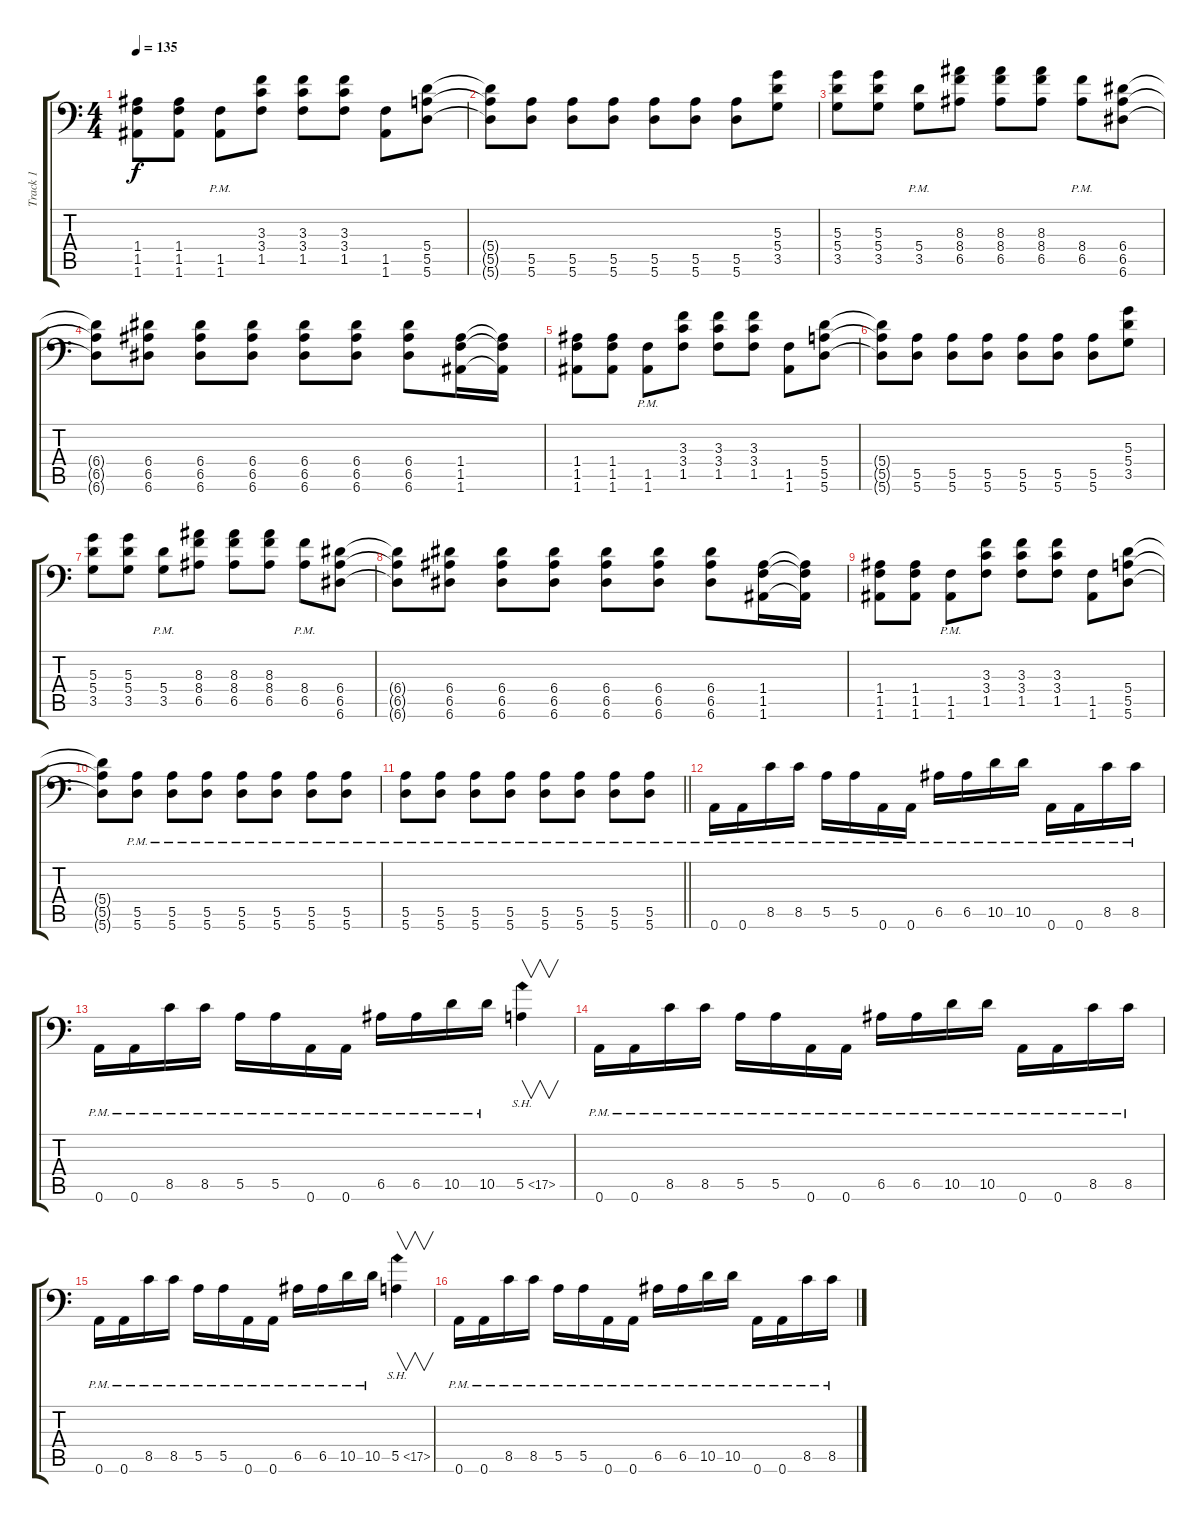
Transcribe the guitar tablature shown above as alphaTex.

\track ("Track 1" "Track 1") {instrument distortionguitar}
\staff {score tabs}
\tuning (B3 Gb3 D3 A2 E2 A1) {hide}
\ts (4 4)
\tempo 135
\clef f4
\ks c
(1.4 1.5 1.6).8{dy f} (1.4 1.5 1.6).8 (1.5{pm} 1.6{pm}).8 (3.3 3.4 1.5).8 (3.3 3.4 1.5).8 (3.3 3.4 1.5).8 (1.5 1.6).8 (5.4 5.5 5.6).8 |
(5.4{t} 5.5{t} 5.6{t}).8 (5.5 5.6).8 (5.5 5.6).8 (5.5 5.6).8 (5.5 5.6).8 (5.5 5.6).8 (5.5 5.6).8 (5.3 5.4 3.5).8 |
(5.3 5.4 3.5).8 (5.3 5.4 3.5).8 (5.4{pm} 3.5{pm}).8 (8.3 8.4 6.5).8 (8.3 8.4 6.5).8 (8.3 8.4 6.5).8 (8.4{pm} 6.5{pm}).8 (6.4 6.5 6.6).8 |
(6.4{t} 6.5{t} 6.6{t}).8 (6.4 6.5 6.6).8 (6.4 6.5 6.6).8 (6.4 6.5 6.6).8 (6.4 6.5 6.6).8 (6.4 6.5 6.6).8 (6.4 6.5 6.6).8 (1.4 1.5 1.6).16 (1.4{t} 1.5{t} 1.6{t}).16 |
(1.4 1.5 1.6).8 (1.4 1.5 1.6).8 (1.5{pm} 1.6{pm}).8 (3.3 3.4 1.5).8 (3.3 3.4 1.5).8 (3.3 3.4 1.5).8 (1.5 1.6).8 (5.4 5.5 5.6).8 |
(5.4{t} 5.5{t} 5.6{t}).8 (5.5 5.6).8 (5.5 5.6).8 (5.5 5.6).8 (5.5 5.6).8 (5.5 5.6).8 (5.5 5.6).8 (5.3 5.4 3.5).8 |
(5.3 5.4 3.5).8 (5.3 5.4 3.5).8 (5.4{pm} 3.5{pm}).8 (8.3 8.4 6.5).8 (8.3 8.4 6.5).8 (8.3 8.4 6.5).8 (8.4{pm} 6.5{pm}).8 (6.4 6.5 6.6).8 |
(6.4{t} 6.5{t} 6.6{t}).8 (6.4 6.5 6.6).8 (6.4 6.5 6.6).8 (6.4 6.5 6.6).8 (6.4 6.5 6.6).8 (6.4 6.5 6.6).8 (6.4 6.5 6.6).8 (1.4 1.5 1.6).16 (1.4{t} 1.5{t} 1.6{t}).16 |
(1.4 1.5 1.6).8 (1.4 1.5 1.6).8 (1.5{pm} 1.6{pm}).8 (3.3 3.4 1.5).8 (3.3 3.4 1.5).8 (3.3 3.4 1.5).8 (1.5 1.6).8 (5.4 5.5 5.6).8 |
(5.4{t} 5.5{t} 5.6{t}).8 (5.5{pm} 5.6{pm}).8 (5.5{pm} 5.6{pm}).8 (5.5{pm} 5.6{pm}).8 (5.5{pm} 5.6{pm}).8 (5.5{pm} 5.6{pm}).8 (5.5{pm} 5.6{pm}).8 (5.5{pm} 5.6{pm}).8 |
\barLineRight lightlight
(5.5{pm} 5.6{pm}).8 (5.5{pm} 5.6{pm}).8 (5.5{pm} 5.6{pm}).8 (5.5{pm} 5.6{pm}).8 (5.5{pm} 5.6{pm}).8 (5.5{pm} 5.6{pm}).8 (5.5{pm} 5.6{pm}).8 (5.5{pm} 5.6{pm}).8 |
0.6{pm}.16 0.6{pm}.16 8.5{pm}.16 8.5{pm}.16 5.5{pm}.16 5.5{pm}.16 0.6{pm}.16 0.6{pm}.16 6.5{pm}.16 6.5{pm}.16 10.5{pm}.16 10.5{pm}.16 0.6{pm}.16 0.6{pm}.16 8.5{pm}.16 8.5{pm}.16 |
0.6{pm}.16 0.6{pm}.16 8.5{pm}.16 8.5{pm}.16 5.5{pm}.16 5.5{pm}.16 0.6{pm}.16 0.6{pm}.16 6.5{pm}.16 6.5{pm}.16 10.5{pm}.16 10.5{pm}.16 5.5{sh 12}.4{v} |
0.6{pm}.16 0.6{pm}.16 8.5{pm}.16 8.5{pm}.16 5.5{pm}.16 5.5{pm}.16 0.6{pm}.16 0.6{pm}.16 6.5{pm}.16 6.5{pm}.16 10.5{pm}.16 10.5{pm}.16 0.6{pm}.16 0.6{pm}.16 8.5{pm}.16 8.5{pm}.16 |
0.6{pm}.16 0.6{pm}.16 8.5{pm}.16 8.5{pm}.16 5.5{pm}.16 5.5{pm}.16 0.6{pm}.16 0.6{pm}.16 6.5{pm}.16 6.5{pm}.16 10.5{pm}.16 10.5{pm}.16 5.5{sh 12}.4{v} |
0.6{pm}.16 0.6{pm}.16 8.5{pm}.16 8.5{pm}.16 5.5{pm}.16 5.5{pm}.16 0.6{pm}.16 0.6{pm}.16 6.5{pm}.16 6.5{pm}.16 10.5{pm}.16 10.5{pm}.16 0.6{pm}.16 0.6{pm}.16 8.5{pm}.16 8.5{pm}.16
